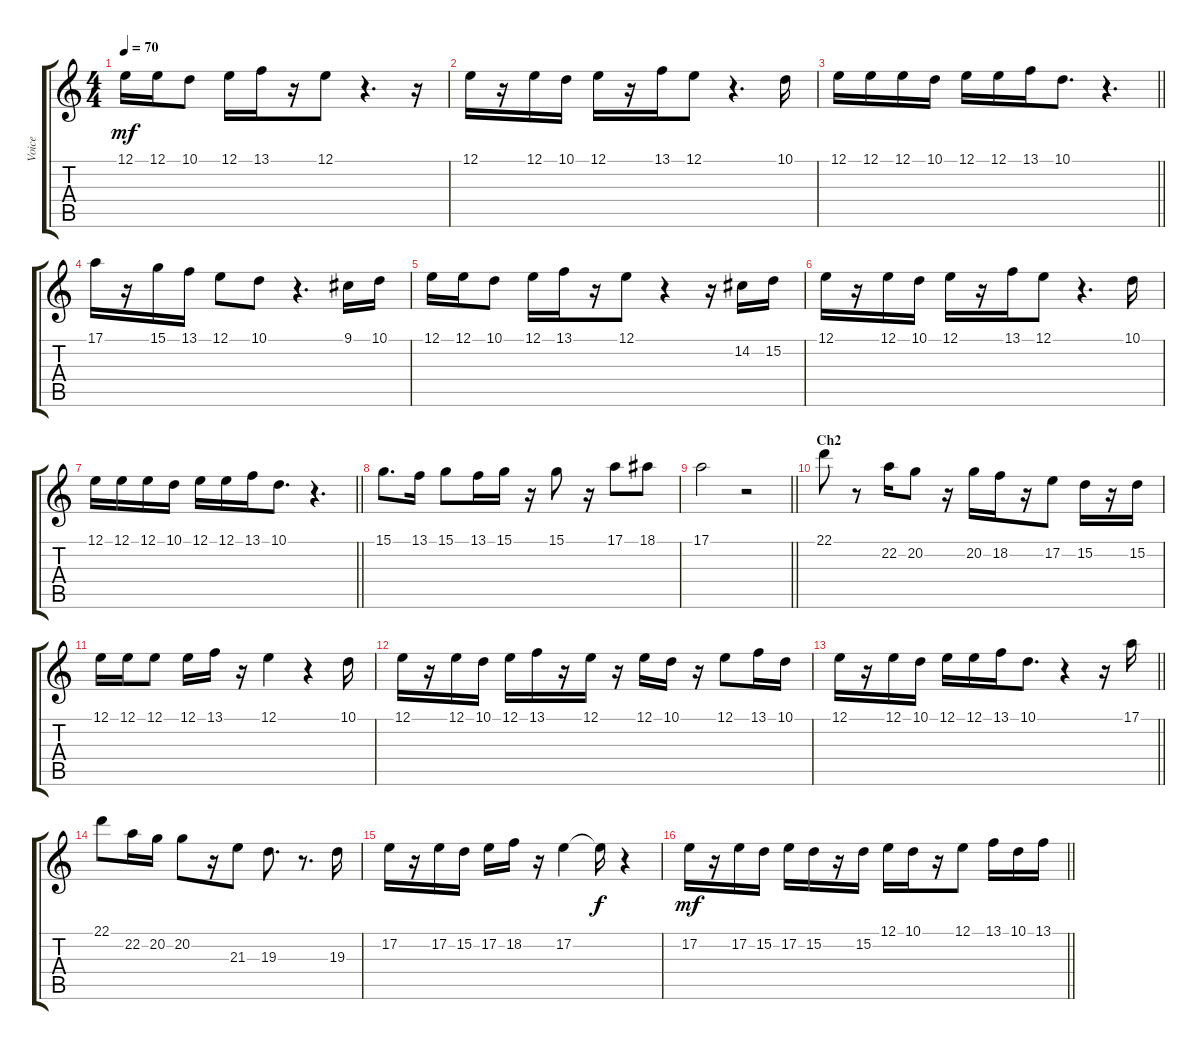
\track ("Voice" "Voice") {instrument acousticgrandpiano}
\staff {score tabs}
\tuning (E4 B3 G3 D3 A2 E2) {hide}
\ts (4 4)
\tempo 70
\clef g2
\ks c
12.1.16{dy mf} 12.1.16 10.1.8 12.1.16 13.1.16 r.16 12.1.8 r.4{d} r.16 |
12.1.16 r.16 12.1.16 10.1.16 12.1.16 r.16 13.1.16 12.1.8 r.4{d} 10.1.16 |
\barLineRight lightlight
12.1.16 12.1.16 12.1.16 10.1.16 12.1.16 12.1.16 13.1.16 10.1.8{d} r.4{d} |
17.1.16 r.16 15.1.16 13.1.16 12.1.8 10.1.8 r.4{d} 9.1.16 10.1.16 |
12.1.16 12.1.16 10.1.8 12.1.16 13.1.16 r.16 12.1.8 r.4 r.16 14.2.16 15.2.16 |
12.1.16 r.16 12.1.16 10.1.16 12.1.16 r.16 13.1.16 12.1.8 r.4{d} 10.1.16 |
\barLineRight lightlight
12.1.16 12.1.16 12.1.16 10.1.16 12.1.16 12.1.16 13.1.16 10.1.8{d} r.4{d} |
\section ("" "")
15.1.8{d} 13.1.16 15.1.8 13.1.16 15.1.16 r.16 15.1.8 r.16 17.1.8 18.1.8 |
\barLineRight lightlight
17.1.2 r.2 |
\section ("" "Ch2")
22.1.8 r.8 22.2.16 20.2.8 r.16 20.2.16 18.2.16 r.16 17.2.8 15.2.16 r.16 15.2.16 |
12.1.16 12.1.16 12.1.8 12.1.16 13.1.16 r.16 12.1.4 r.4 10.1.16 |
12.1.16 r.16 12.1.16 10.1.16 12.1.16 13.1.16 r.16 12.1.16 r.16 12.1.16 10.1.16 r.16 12.1.8 13.1.16 10.1.16 |
\barLineRight lightlight
12.1.16 r.16 12.1.16 10.1.16 12.1.16 12.1.16 13.1.16 10.1.8{d} r.4 r.16 17.1.16 |
22.1.8 22.2.16 20.2.16 20.2.8 r.16 21.3.8 19.3.8{d} r.8{d} 19.3.16 |
17.2.16 r.16 17.2.16 15.2.16 17.2.16 18.2.16 r.16 17.2.4 17.2{t}.16{dy f} r.4 |
\barLineRight lightlight
17.2.16{dy mf} r.16 17.2.16 15.2.16 17.2.16 15.2.16 r.16 15.2.16 12.1.16 10.1.16 r.16 12.1.8 13.1.16 10.1.16 13.1.16
